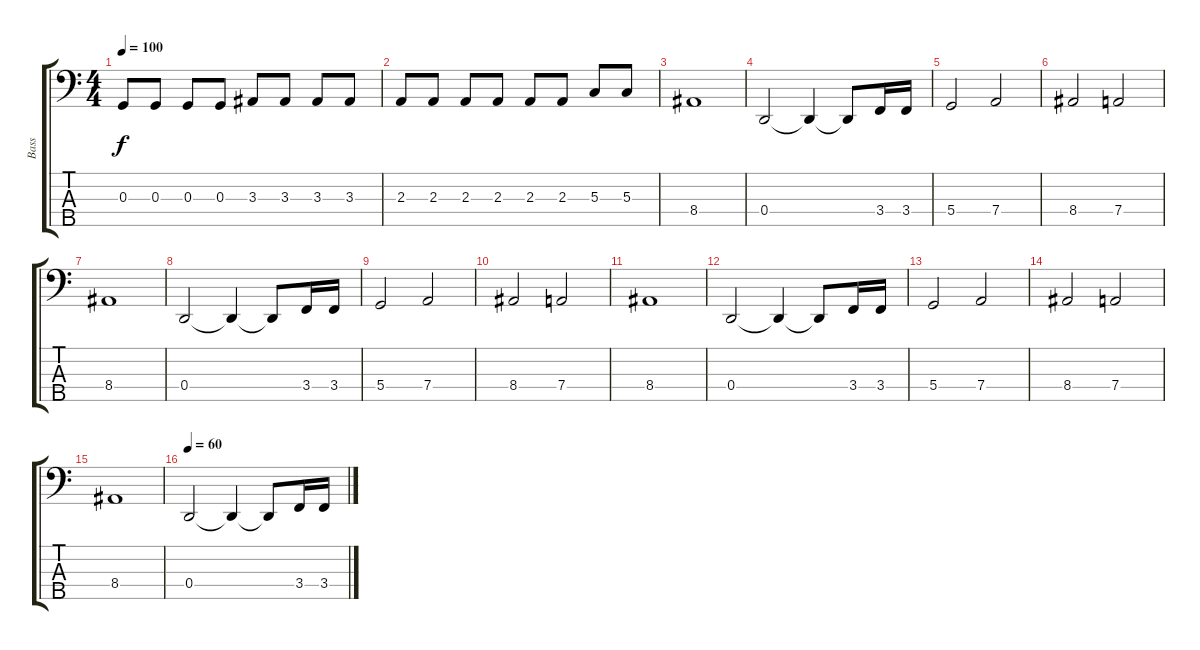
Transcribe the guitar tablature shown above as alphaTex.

\track ("Bass" "Bass") {instrument electricbasspick}
\staff {score tabs}
\tuning (F2 C2 G1 D1 A0) {hide}
\ts (4 4)
\tempo 100
\clef f4
\ks c
0.3.8{dy f} 0.3.8 0.3.8 0.3.8 3.3.8 3.3.8 3.3.8 3.3.8 |
2.3.8 2.3.8 2.3.8 2.3.8 2.3.8 2.3.8 5.3.8 5.3.8 |
8.4.1 |
0.4.2 0.4{t}.4 0.4{t}.8 3.4.16 3.4.16 |
5.4.2 7.4.2 |
8.4.2 7.4.2 |
8.4.1 |
0.4.2 0.4{t}.4 0.4{t}.8 3.4.16 3.4.16 |
5.4.2 7.4.2 |
8.4.2 7.4.2 |
8.4.1 |
0.4.2 0.4{t}.4 0.4{t}.8 3.4.16 3.4.16 |
5.4.2 7.4.2 |
8.4.2 7.4.2 |
8.4.1 |
\tempo 60
0.4.2 0.4{t}.4 0.4{t}.8 3.4.16 3.4.16
